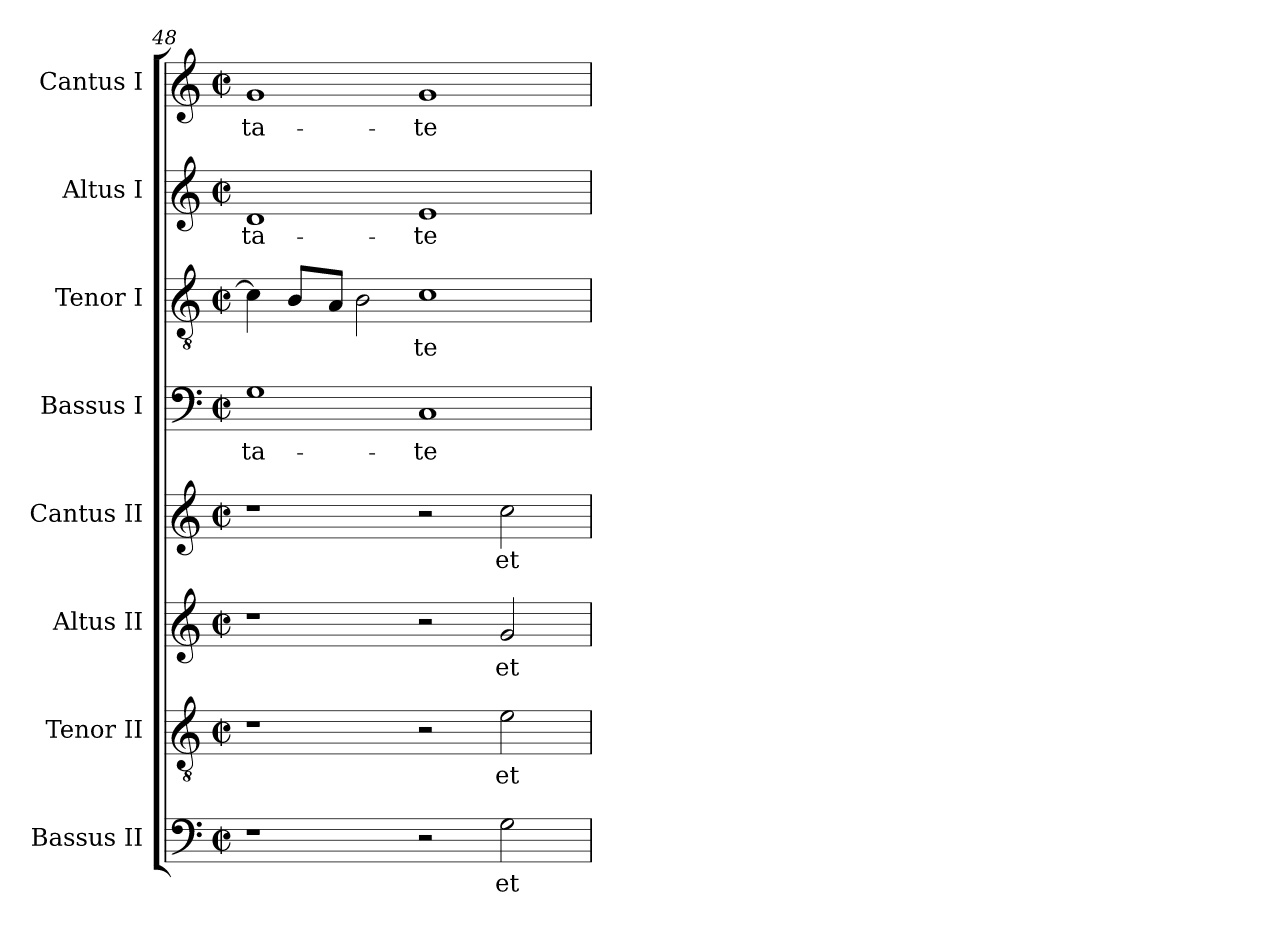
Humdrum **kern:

**kern	**text	**kern	**text	**kern	**text	**kern	**text	**kern	**text	**kern	**text	**kern	**text	**kern	**text
*part8	*part8	*part7	*part7	*part6	*part6	*part5	*part5	*part4	*part4	*part3	*part3	*part2	*part2	*part1	*part1
*staff8	*staff8	*staff7	*staff7	*staff6	*staff6	*staff5	*staff5	*staff4	*staff4	*staff3	*staff3	*staff2	*staff2	*staff1	*staff1
*I"Bassus II	*	*I"Tenor II	*	*I"Altus II	*	*I"Cantus II	*	*I"Bassus I	*	*I"Tenor I	*	*I"Altus I	*	*I"Cantus I	*
!!LO:PB:g=z
*clefF4	*	*clefGv2	*	*clefG2	*	*clefG2	*	*clefF4	*	*clefGv2	*	*clefG2	*	*clefG2	*
*M2/2	*	*M2/2	*	*M2/2	*	*M2/2	*	*M2/2	*	*M2/2	*	*M2/2	*	*M2/2	*
*met(c|)	*	*met(c|)	*	*met(c|)	*	*met(c|)	*	*met(c|)	*	*met(c|)	*	*met(c|)	*	*met(c|)	*
=48	=48	=48	=48	=48	=48	=48	=48	=48	=48	=48	=48	=48	=48	=48	=48
!	!	!	!	!	!	!	!	!	!LO:LY:b:cj	!	!	!	!LO:LY:b:cj	!	!LO:LY:b:cj
*	*	*	*	*	*	*	*	*	*	*^	*	*	*	*	*
1r	.	1r	.	1r	.	1r	.	1G	-ta-	4c\]	4ryy	.	1d	ta-	1g	ta-
.	.	.	.	.	.	.	.	.	.	8B/L	16ryy	.	.	.	.	.
.	.	.	.	.	.	.	.	.	.	.	64ryy	.	.	.	.	.
.	.	.	.	.	.	.	.	.	.	.	1ryy	.	.	.	.	.
.	.	.	.	.	.	.	.	.	.	8A/J	.	.	.	.	.	.
.	.	.	.	.	.	.	.	.	.	2B\	.	.	.	.	.	.
!	!	!	!	!	!	!	!	!	!LO:LY:b:cj	!	!	!LO:LY:b:cj	!	!LO:LY:b:cj	!	!LO:LY:b:cj
2r	.	2r	.	2r	.	2r	.	1C	-te	1c	.	te	1e	-te	1g	-te
.	.	.	.	.	.	.	.	.	.	.	2ryy	.	.	.	.	.
!	!LO:LY:b:cj	!	!LO:LY:b:cj	!	!LO:LY:b:cj	!	!LO:LY:b:cj	!	!	!	!	!	!	!	!	!
2G\	et	2e\	et	2g/	et	2cc\	et	.	.	.	.	.	.	.	.	.
.	.	.	.	.	.	.	.	.	.	.	8ryy	.	.	.	.	.
.	.	.	.	.	.	.	.	.	.	.	32.ryy	.	.	.	.	.
*	*	*	*	*	*	*	*	*	*	*v	*v	*	*	*	*	*
=	=	=	=	=	=	=	=	=	=	=	=	=	=	=	=
*-	*-	*-	*-	*-	*-	*-	*-	*-	*-	*-	*-	*-	*-	*-	*-
